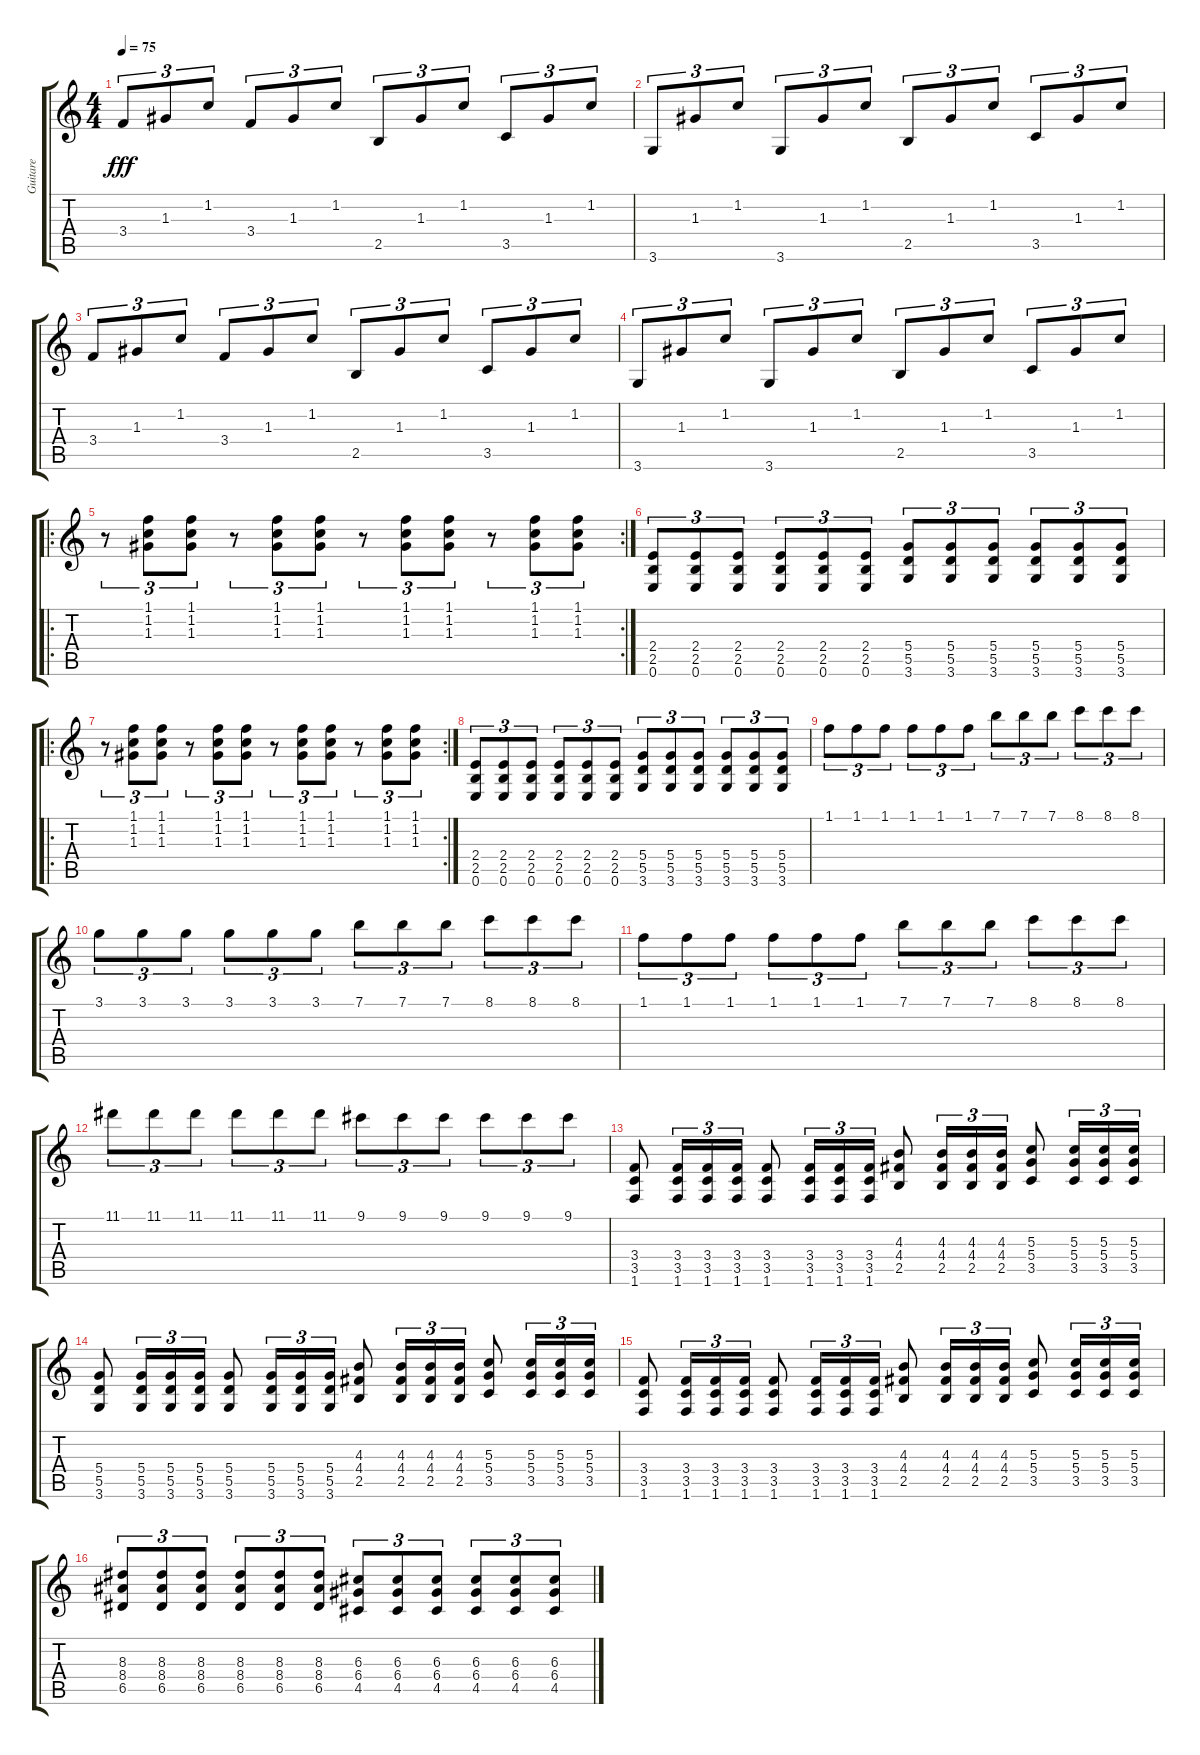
\track ("Guitare" "Guitare") {instrument overdrivenguitar}
\staff {score tabs}
\tuning (E4 B3 G3 D3 A2 E2) {hide}
\ts (4 4)
\tempo 75
\clef g2
\ks c
3.4.8{tu (3 2) dy fff instrument overdrivenguitar} 1.3.8{tu (3 2)} 1.2.8{tu (3 2)} 3.4.8{tu (3 2)} 1.3.8{tu (3 2)} 1.2.8{tu (3 2)} 2.5.8{tu (3 2)} 1.3.8{tu (3 2)} 1.2.8{tu (3 2)} 3.5.8{tu (3 2)} 1.3.8{tu (3 2)} 1.2.8{tu (3 2)} |
3.6.8{tu (3 2)} 1.3.8{tu (3 2)} 1.2.8{tu (3 2)} 3.6.8{tu (3 2)} 1.3.8{tu (3 2)} 1.2.8{tu (3 2)} 2.5.8{tu (3 2)} 1.3.8{tu (3 2)} 1.2.8{tu (3 2)} 3.5.8{tu (3 2)} 1.3.8{tu (3 2)} 1.2.8{tu (3 2)} |
3.4.8{tu (3 2)} 1.3.8{tu (3 2)} 1.2.8{tu (3 2)} 3.4.8{tu (3 2)} 1.3.8{tu (3 2)} 1.2.8{tu (3 2)} 2.5.8{tu (3 2)} 1.3.8{tu (3 2)} 1.2.8{tu (3 2)} 3.5.8{tu (3 2)} 1.3.8{tu (3 2)} 1.2.8{tu (3 2)} |
3.6.8{tu (3 2)} 1.3.8{tu (3 2)} 1.2.8{tu (3 2)} 3.6.8{tu (3 2)} 1.3.8{tu (3 2)} 1.2.8{tu (3 2)} 2.5.8{tu (3 2)} 1.3.8{tu (3 2)} 1.2.8{tu (3 2)} 3.5.8{tu (3 2)} 1.3.8{tu (3 2)} 1.2.8{tu (3 2)} |
\ro
\rc 2
r.8{tu (3 2)} (1.1 1.2 1.3).8{tu (3 2)} (1.1 1.2 1.3).8{tu (3 2)} r.8{tu (3 2)} (1.1 1.2 1.3).8{tu (3 2)} (1.1 1.2 1.3).8{tu (3 2)} r.8{tu (3 2)} (1.1 1.2 1.3).8{tu (3 2)} (1.1 1.2 1.3).8{tu (3 2)} r.8{tu (3 2)} (1.1 1.2 1.3).8{tu (3 2)} (1.1 1.2 1.3).8{tu (3 2)} |
(2.4 2.5 0.6).8{tu (3 2)} (2.4 2.5 0.6).8{tu (3 2)} (2.4 2.5 0.6).8{tu (3 2)} (2.4 2.5 0.6).8{tu (3 2)} (2.4 2.5 0.6).8{tu (3 2)} (2.4 2.5 0.6).8{tu (3 2)} (5.4 5.5 3.6).8{tu (3 2)} (5.4 5.5 3.6).8{tu (3 2)} (5.4 5.5 3.6).8{tu (3 2)} (5.4 5.5 3.6).8{tu (3 2)} (5.4 5.5 3.6).8{tu (3 2)} (5.4 5.5 3.6).8{tu (3 2)} |
\ro
\rc 2
r.8{tu (3 2)} (1.1 1.2 1.3).8{tu (3 2)} (1.1 1.2 1.3).8{tu (3 2)} r.8{tu (3 2)} (1.1 1.2 1.3).8{tu (3 2)} (1.1 1.2 1.3).8{tu (3 2)} r.8{tu (3 2)} (1.1 1.2 1.3).8{tu (3 2)} (1.1 1.2 1.3).8{tu (3 2)} r.8{tu (3 2)} (1.1 1.2 1.3).8{tu (3 2)} (1.1 1.2 1.3).8{tu (3 2)} |
(2.4 2.5 0.6).8{tu (3 2)} (2.4 2.5 0.6).8{tu (3 2)} (2.4 2.5 0.6).8{tu (3 2)} (2.4 2.5 0.6).8{tu (3 2)} (2.4 2.5 0.6).8{tu (3 2)} (2.4 2.5 0.6).8{tu (3 2)} (5.4 5.5 3.6).8{tu (3 2)} (5.4 5.5 3.6).8{tu (3 2)} (5.4 5.5 3.6).8{tu (3 2)} (5.4 5.5 3.6).8{tu (3 2)} (5.4 5.5 3.6).8{tu (3 2)} (5.4 5.5 3.6).8{tu (3 2)} |
1.1.8{tu (3 2)} 1.1.8{tu (3 2)} 1.1.8{tu (3 2)} 1.1.8{tu (3 2)} 1.1.8{tu (3 2)} 1.1.8{tu (3 2)} 7.1.8{tu (3 2)} 7.1.8{tu (3 2)} 7.1.8{tu (3 2)} 8.1.8{tu (3 2)} 8.1.8{tu (3 2)} 8.1.8{tu (3 2)} |
3.1.8{tu (3 2)} 3.1.8{tu (3 2)} 3.1.8{tu (3 2)} 3.1.8{tu (3 2)} 3.1.8{tu (3 2)} 3.1.8{tu (3 2)} 7.1.8{tu (3 2)} 7.1.8{tu (3 2)} 7.1.8{tu (3 2)} 8.1.8{tu (3 2)} 8.1.8{tu (3 2)} 8.1.8{tu (3 2)} |
1.1.8{tu (3 2)} 1.1.8{tu (3 2)} 1.1.8{tu (3 2)} 1.1.8{tu (3 2)} 1.1.8{tu (3 2)} 1.1.8{tu (3 2)} 7.1.8{tu (3 2)} 7.1.8{tu (3 2)} 7.1.8{tu (3 2)} 8.1.8{tu (3 2)} 8.1.8{tu (3 2)} 8.1.8{tu (3 2)} |
11.1.8{tu (3 2)} 11.1.8{tu (3 2)} 11.1.8{tu (3 2)} 11.1.8{tu (3 2)} 11.1.8{tu (3 2)} 11.1.8{tu (3 2)} 9.1.8{tu (3 2)} 9.1.8{tu (3 2)} 9.1.8{tu (3 2)} 9.1.8{tu (3 2)} 9.1.8{tu (3 2)} 9.1.8{tu (3 2)} |
(3.4 3.5 1.6).8 (3.4 3.5 1.6).16{tu (3 2)} (3.4 3.5 1.6).16{tu (3 2)} (3.4 3.5 1.6).16{tu (3 2)} (3.4 3.5 1.6).8 (3.4 3.5 1.6).16{tu (3 2)} (3.4 3.5 1.6).16{tu (3 2)} (3.4 3.5 1.6).16{tu (3 2)} (4.3 4.4 2.5).8 (4.3 4.4 2.5).16{tu (3 2)} (4.3 4.4 2.5).16{tu (3 2)} (4.3 4.4 2.5).16{tu (3 2)} (5.3 5.4 3.5).8 (5.3 5.4 3.5).16{tu (3 2)} (5.3 5.4 3.5).16{tu (3 2)} (5.3 5.4 3.5).16{tu (3 2)} |
(5.4 5.5 3.6).8 (5.4 5.5 3.6).16{tu (3 2)} (5.4 5.5 3.6).16{tu (3 2)} (5.4 5.5 3.6).16{tu (3 2)} (5.4 5.5 3.6).8 (5.4 5.5 3.6).16{tu (3 2)} (5.4 5.5 3.6).16{tu (3 2)} (5.4 5.5 3.6).16{tu (3 2)} (4.3 4.4 2.5).8 (4.3 4.4 2.5).16{tu (3 2)} (4.3 4.4 2.5).16{tu (3 2)} (4.3 4.4 2.5).16{tu (3 2)} (5.3 5.4 3.5).8 (5.3 5.4 3.5).16{tu (3 2)} (5.3 5.4 3.5).16{tu (3 2)} (5.3 5.4 3.5).16{tu (3 2)} |
(3.4 3.5 1.6).8 (3.4 3.5 1.6).16{tu (3 2)} (3.4 3.5 1.6).16{tu (3 2)} (3.4 3.5 1.6).16{tu (3 2)} (3.4 3.5 1.6).8 (3.4 3.5 1.6).16{tu (3 2)} (3.4 3.5 1.6).16{tu (3 2)} (3.4 3.5 1.6).16{tu (3 2)} (4.3 4.4 2.5).8 (4.3 4.4 2.5).16{tu (3 2)} (4.3 4.4 2.5).16{tu (3 2)} (4.3 4.4 2.5).16{tu (3 2)} (5.3 5.4 3.5).8 (5.3 5.4 3.5).16{tu (3 2)} (5.3 5.4 3.5).16{tu (3 2)} (5.3 5.4 3.5).16{tu (3 2)} |
(8.3 8.4 6.5).8{tu (3 2)} (8.3 8.4 6.5).8{tu (3 2)} (8.3 8.4 6.5).8{tu (3 2)} (8.3 8.4 6.5).8{tu (3 2)} (8.3 8.4 6.5).8{tu (3 2)} (8.3 8.4 6.5).8{tu (3 2)} (6.3 6.4 4.5).8{tu (3 2)} (6.3 6.4 4.5).8{tu (3 2)} (6.3 6.4 4.5).8{tu (3 2)} (6.3 6.4 4.5).8{tu (3 2)} (6.3 6.4 4.5).8{tu (3 2)} (6.3 6.4 4.5).8{tu (3 2)}
